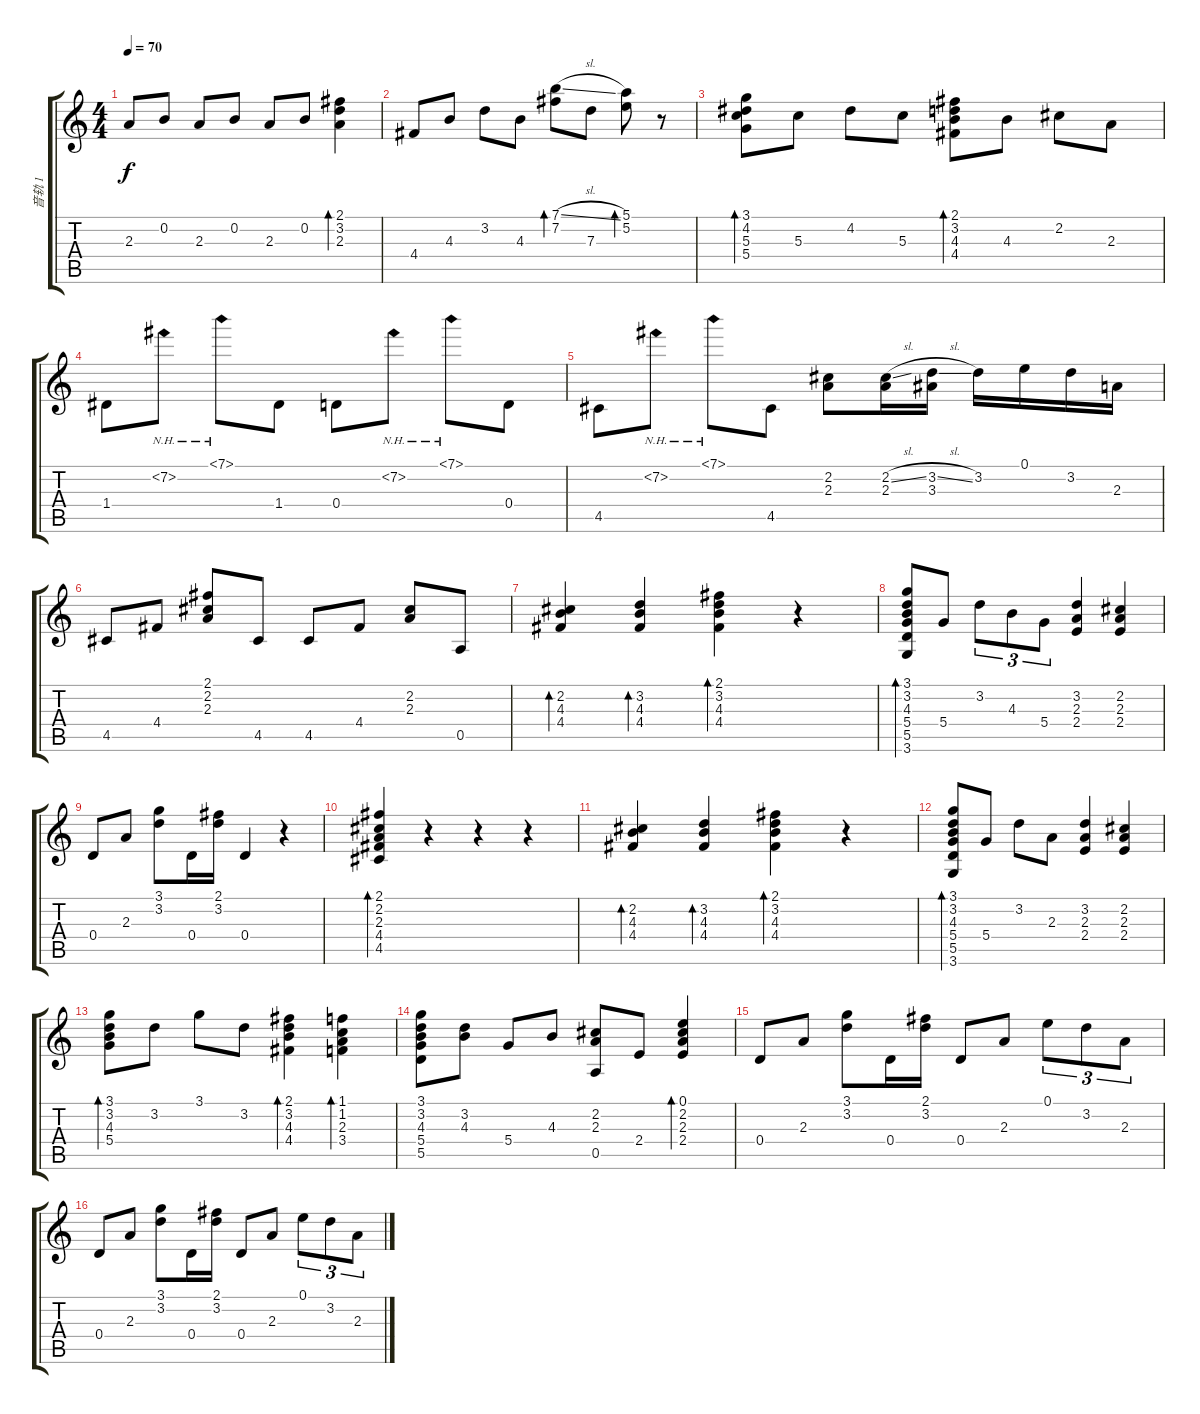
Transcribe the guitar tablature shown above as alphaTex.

\track ("音轨 1" "音轨 1") {instrument acousticguitarsteel}
\staff {score tabs}
\tuning (E4 B3 G3 D3 A2 E2) {hide}
\ts (4 4)
\tempo 70
\clef g2
\ks c
2.3.8{dy f} 0.2.8 2.3.8 0.2.8 2.3.8 0.2.8 (2.1 3.2 2.3).4{bd 120} |
4.4.8 4.3.8 3.2.8 4.3.8 (7.1{sl} 7.2).8{bd 120} 7.3.8 (5.1 5.2).8{bd 120} r.8 |
(3.1 4.2 5.3 5.4).8{bd 240} 5.3.8 4.2.8 5.3.8 (2.1 3.2 4.3 4.4).8{bd 240} 4.3.8 2.2.8 2.3.8 |
1.4.8 7.2{nh}.8 7.1{nh}.8 1.4.8 0.4.8 7.2{nh}.8 7.1{nh}.8 0.4.8 |
4.5.8 7.2{nh}.8 7.1{nh}.8 4.5.8 (2.2 2.3).8 (2.2{sl} 2.3).16 (3.2{sl} 3.3).16 3.2.16 0.1.16 3.2.16 2.3.16 |
4.5.8 4.4.8 (2.1 2.2 2.3).8 4.5.8 4.5.8 4.4.8 (2.2 2.3).8 0.5.8 |
(2.2 4.3 4.4).4{bd 240} (3.2 4.3 4.4).4{bd 240} (2.1 3.2 4.3 4.4).4{bd 240} r.4 |
(3.1 3.2 4.3 5.4 5.5 3.6).8{bd 120} 5.4.8 3.2.8{tu (3 2)} 4.3.8{tu (3 2)} 5.4.8{tu (3 2)} (3.2 2.3 2.4).4 (2.2 2.3 2.4).4 |
0.4.8 2.3.8 (3.1 3.2).8 0.4.16 (2.1 3.2).16 0.4.4 r.4 |
(2.1 2.2 2.3 4.4 4.5).4{bd 120} r.4 r.4 r.4 |
(2.2 4.3 4.4).4{bd 240} (3.2 4.3 4.4).4{bd 240} (2.1 3.2 4.3 4.4).4{bd 240} r.4 |
(3.1 3.2 4.3 5.4 5.5 3.6).8{bd 120} 5.4.8 3.2.8 2.3.8 (3.2 2.3 2.4).4 (2.2 2.3 2.4).4 |
(3.1 3.2 4.3 5.4).8{bd 120} 3.2.8 3.1.8 3.2.8 (2.1 3.2 4.3 4.4).4{bd 120} (1.1 1.2 2.3 3.4).4{bd 120} |
(3.1 3.2 4.3 5.4 5.5).8 (3.2 4.3).8 5.4.8 4.3.8 (2.2 2.3 0.5).8 2.4.8 (0.1 2.2 2.3 2.4).4{bd 120} |
0.4.8 2.3.8 (3.1 3.2).8 0.4.16 (2.1 3.2).16 0.4.8 2.3.8 0.1.8{tu (3 2)} 3.2.8{tu (3 2)} 2.3.8{tu (3 2)} |
0.4.8 2.3.8 (3.1 3.2).8 0.4.16 (2.1 3.2).16 0.4.8 2.3.8 0.1.8{tu (3 2)} 3.2.8{tu (3 2)} 2.3.8{tu (3 2)}
